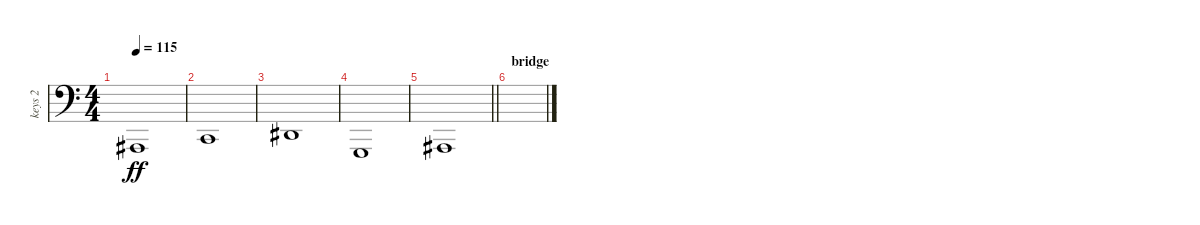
\track ("keys 2" "keys 2") {instrument pad2warm}
\staff {score}
\tuning (G2 D2 A1 C1) {hide}
\ts (4 4)
\tempo 115
\clef f4
\ks c
10.4.1{dy ff} |
12.4.1 |
15.4.1 |
7.4.1 |
\barLineRight lightlight
10.4.1 |
\section ("" "bridge")
